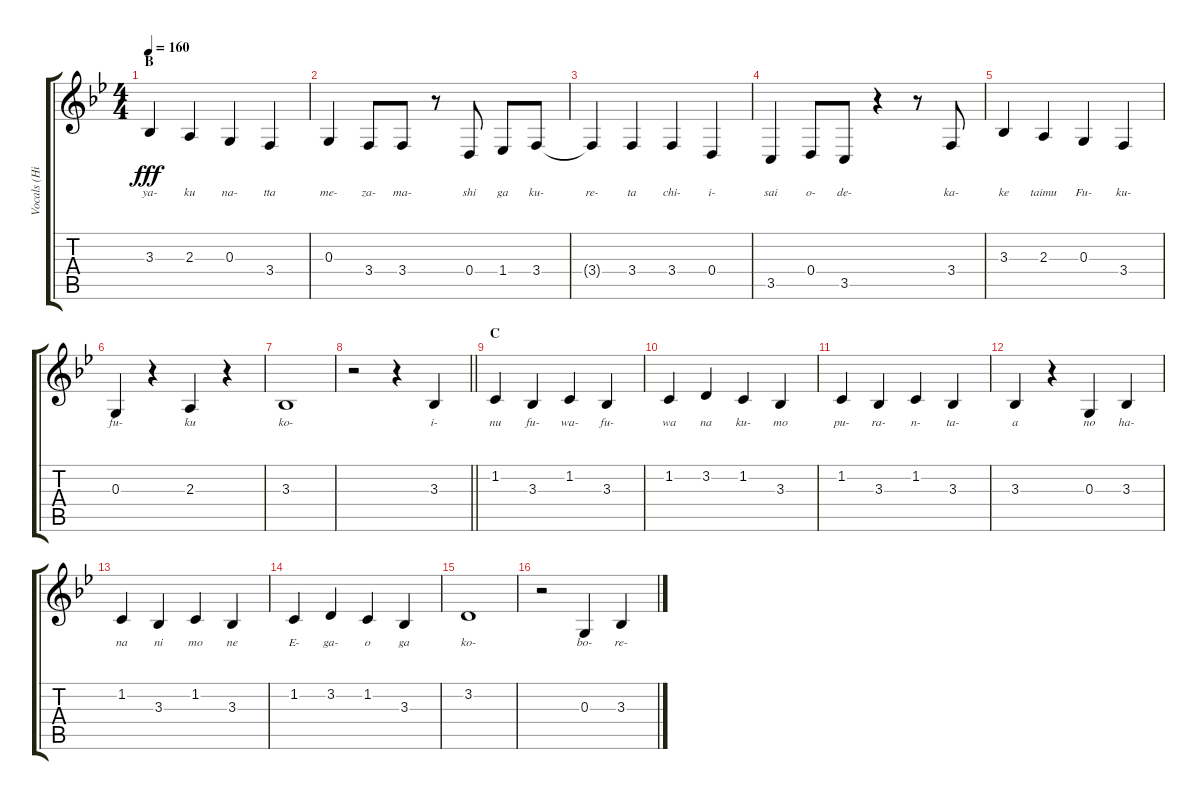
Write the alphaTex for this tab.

\track ("Vocals (Hirasawa Yui)" "Vocals (Hi") {instrument altosax}
\staff {score tabs}
\tuning (E4 B3 G3 D3 A2 E2) {hide}
\ts (4 4)
\section ("" "B")
\tempo 160
\clef g2
\ks bb
3.3.4{lyrics (0 "ya-") lyrics (1 "") lyrics (2 "") lyrics (3 "") lyrics (4 "") dy fff} 2.3.4{lyrics (0 "ku") lyrics (1 "") lyrics (2 "") lyrics (3 "") lyrics (4 "")} 0.3.4{lyrics (0 "na-") lyrics (1 "") lyrics (2 "") lyrics (3 "") lyrics (4 "")} 3.4.4{lyrics (0 "tta") lyrics (1 "") lyrics (2 "") lyrics (3 "") lyrics (4 "")} |
0.3.4{lyrics (0 "me-") lyrics (1 "") lyrics (2 "") lyrics (3 "") lyrics (4 "")} 3.4.8{lyrics (0 "za-") lyrics (1 "") lyrics (2 "") lyrics (3 "") lyrics (4 "")} 3.4.8{lyrics (0 "ma-") lyrics (1 "") lyrics (2 "") lyrics (3 "") lyrics (4 "")} r.8 0.4.8{lyrics (0 "shi") lyrics (1 "") lyrics (2 "") lyrics (3 "") lyrics (4 "")} 1.4.8{lyrics (0 "ga") lyrics (1 "") lyrics (2 "") lyrics (3 "") lyrics (4 "")} 3.4.8{lyrics (0 "ku-") lyrics (1 "") lyrics (2 "") lyrics (3 "") lyrics (4 "")} |
3.4{t}.4{lyrics (0 "re-") lyrics (1 "") lyrics (2 "") lyrics (3 "") lyrics (4 "")} 3.4.4{lyrics (0 "ta") lyrics (1 "") lyrics (2 "") lyrics (3 "") lyrics (4 "")} 3.4.4{lyrics (0 "chi-") lyrics (1 "") lyrics (2 "") lyrics (3 "") lyrics (4 "")} 0.4.4{lyrics (0 "i-") lyrics (1 "") lyrics (2 "") lyrics (3 "") lyrics (4 "")} |
3.5.4{lyrics (0 "sai") lyrics (1 "") lyrics (2 "") lyrics (3 "") lyrics (4 "")} 0.4.8{lyrics (0 "o-") lyrics (1 "") lyrics (2 "") lyrics (3 "") lyrics (4 "")} 3.5.8{lyrics (0 "de-") lyrics (1 "") lyrics (2 "") lyrics (3 "") lyrics (4 "")} r.4 r.8 3.4.8{lyrics (0 "ka-") lyrics (1 "") lyrics (2 "") lyrics (3 "") lyrics (4 "")} |
3.3.4{lyrics (0 "ke") lyrics (1 "") lyrics (2 "") lyrics (3 "") lyrics (4 "")} 2.3.4{lyrics (0 "taimu") lyrics (1 "") lyrics (2 "") lyrics (3 "") lyrics (4 "")} 0.3.4{lyrics (0 "Fu-") lyrics (1 "") lyrics (2 "") lyrics (3 "") lyrics (4 "")} 3.4.4{lyrics (0 "ku-") lyrics (1 "") lyrics (2 "") lyrics (3 "") lyrics (4 "")} |
0.3.4{lyrics (0 "fu-") lyrics (1 "") lyrics (2 "") lyrics (3 "") lyrics (4 "")} r.4 2.3.4{lyrics (0 "ku") lyrics (1 "") lyrics (2 "") lyrics (3 "") lyrics (4 "")} r.4 |
3.3.1{lyrics (0 "ko-") lyrics (1 "") lyrics (2 "") lyrics (3 "") lyrics (4 "")} |
\barLineRight lightlight
r.2 r.4 3.3.4{lyrics (0 "i-") lyrics (1 "") lyrics (2 "") lyrics (3 "") lyrics (4 "")} |
\section ("" "C")
1.2.4{lyrics (0 "nu") lyrics (1 "") lyrics (2 "") lyrics (3 "") lyrics (4 "")} 3.3.4{lyrics (0 "fu-") lyrics (1 "") lyrics (2 "") lyrics (3 "") lyrics (4 "")} 1.2.4{lyrics (0 "wa-") lyrics (1 "") lyrics (2 "") lyrics (3 "") lyrics (4 "")} 3.3.4{lyrics (0 "fu-") lyrics (1 "") lyrics (2 "") lyrics (3 "") lyrics (4 "")} |
1.2.4{lyrics (0 "wa") lyrics (1 "") lyrics (2 "") lyrics (3 "") lyrics (4 "")} 3.2.4{lyrics (0 "na") lyrics (1 "") lyrics (2 "") lyrics (3 "") lyrics (4 "")} 1.2.4{lyrics (0 "ku-") lyrics (1 "") lyrics (2 "") lyrics (3 "") lyrics (4 "")} 3.3.4{lyrics (0 "mo") lyrics (1 "") lyrics (2 "") lyrics (3 "") lyrics (4 "")} |
1.2.4{lyrics (0 "pu-") lyrics (1 "") lyrics (2 "") lyrics (3 "") lyrics (4 "")} 3.3.4{lyrics (0 "ra-") lyrics (1 "") lyrics (2 "") lyrics (3 "") lyrics (4 "")} 1.2.4{lyrics (0 "n-") lyrics (1 "") lyrics (2 "") lyrics (3 "") lyrics (4 "")} 3.3.4{lyrics (0 "ta-") lyrics (1 "") lyrics (2 "") lyrics (3 "") lyrics (4 "")} |
3.3.4{lyrics (0 "a") lyrics (1 "") lyrics (2 "") lyrics (3 "") lyrics (4 "")} r.4 0.3.4{lyrics (0 "no") lyrics (1 "") lyrics (2 "") lyrics (3 "") lyrics (4 "")} 3.3.4{lyrics (0 "ha-") lyrics (1 "") lyrics (2 "") lyrics (3 "") lyrics (4 "")} |
1.2.4{lyrics (0 "na") lyrics (1 "") lyrics (2 "") lyrics (3 "") lyrics (4 "")} 3.3.4{lyrics (0 "ni") lyrics (1 "") lyrics (2 "") lyrics (3 "") lyrics (4 "")} 1.2.4{lyrics (0 "mo") lyrics (1 "") lyrics (2 "") lyrics (3 "") lyrics (4 "")} 3.3.4{lyrics (0 "ne") lyrics (1 "") lyrics (2 "") lyrics (3 "") lyrics (4 "")} |
1.2.4{lyrics (0 "E-") lyrics (1 "") lyrics (2 "") lyrics (3 "") lyrics (4 "")} 3.2.4{lyrics (0 "ga-") lyrics (1 "") lyrics (2 "") lyrics (3 "") lyrics (4 "")} 1.2.4{lyrics (0 "o") lyrics (1 "") lyrics (2 "") lyrics (3 "") lyrics (4 "")} 3.3.4{lyrics (0 "ga") lyrics (1 "") lyrics (2 "") lyrics (3 "") lyrics (4 "")} |
3.2.1{lyrics (0 "ko-") lyrics (1 "") lyrics (2 "") lyrics (3 "") lyrics (4 "")} |
r.2 0.3.4{lyrics (0 "bo-") lyrics (1 "") lyrics (2 "") lyrics (3 "") lyrics (4 "")} 3.3.4{lyrics (0 "re-") lyrics (1 "") lyrics (2 "") lyrics (3 "") lyrics (4 "")}
